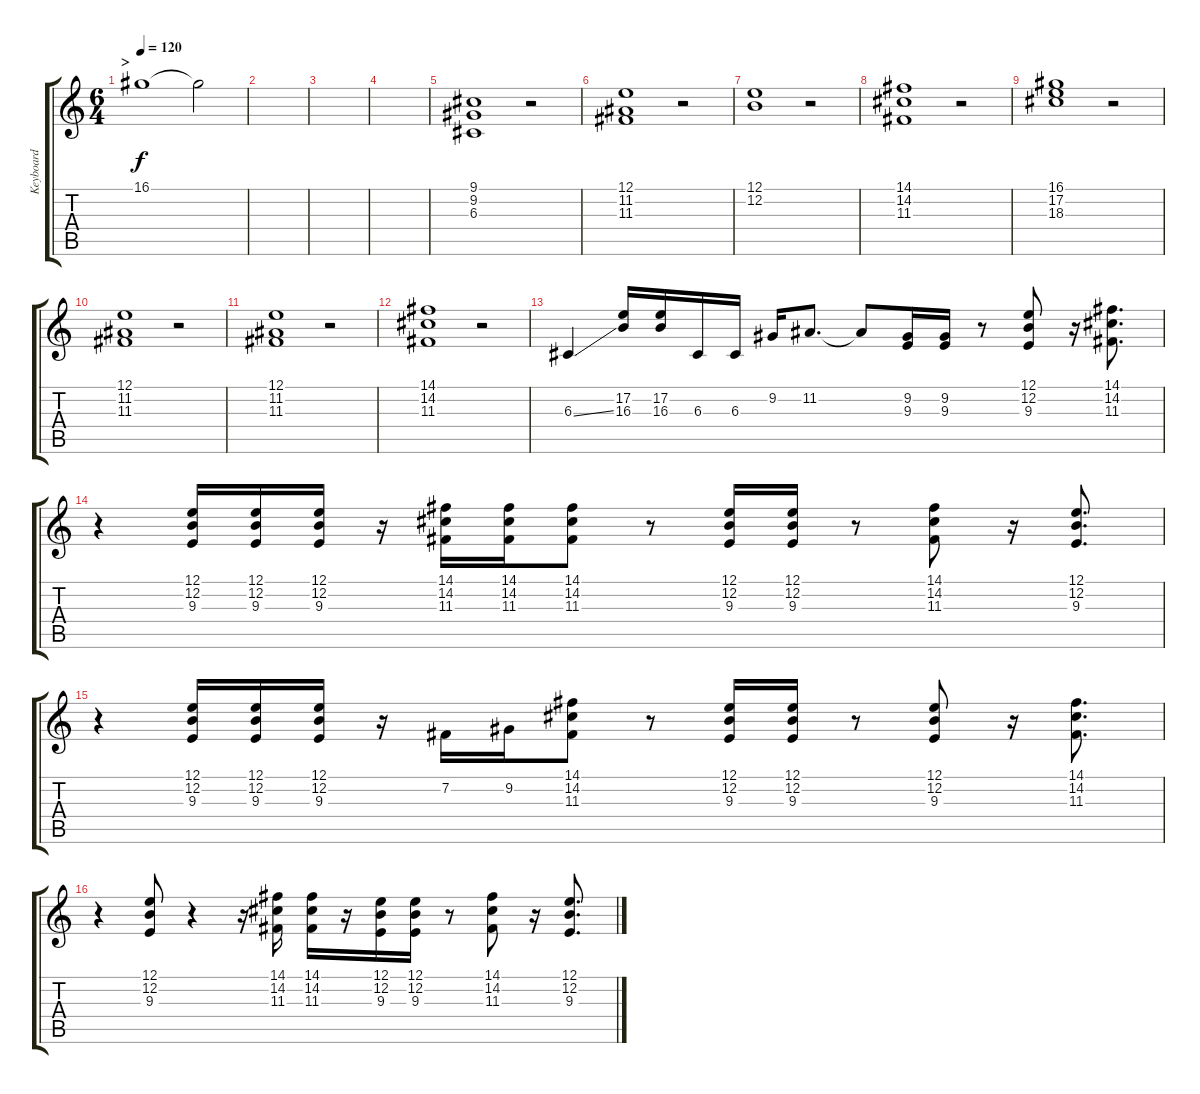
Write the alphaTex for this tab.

\track ("Keyboard" "Keyboard") {instrument stringensemble1}
\staff {score tabs}
\tuning (E4 B3 G3 D3 A2 E2) {hide}
\ts (6 4)
\section ("" ">")
\tempo 128
\tempo 120
\clef g2
\ks c
16.1{t}.1{dy f} 16.1{t}.2 |
|
|
|
(9.1 9.2 6.3).1 r.2 |
(12.1 11.2 11.3).1 r.2 |
(12.1 12.2).1 r.2 |
(14.1 14.2 11.3).1 r.2 |
(16.1 17.2 18.3).1 r.2 |
(12.1 11.2 11.3).1 r.2 |
(12.1 11.2 11.3).1 r.2 |
(14.1 14.2 11.3).1 r.2 |
6.3{ss}.4 (17.2 16.3).16 (17.2 16.3).16 6.3.16 6.3.16 9.2.16 11.2.8{d} 11.2{t}.8 (9.2 9.3).16 (9.2 9.3).16 r.8 (12.1 12.2 9.3).8 r.16 (14.1 14.2 11.3).8{d} |
r.4 (12.1 12.2 9.3).16 (12.1 12.2 9.3).16 (12.1 12.2 9.3).16 r.16 (14.1 14.2 11.3).16 (14.1 14.2 11.3).16 (14.1 14.2 11.3).8 r.8 (12.1 12.2 9.3).16 (12.1 12.2 9.3).16 r.8 (14.1 14.2 11.3).8 r.16 (12.1 12.2 9.3).8{d} |
r.4 (12.1 12.2 9.3).16 (12.1 12.2 9.3).16 (12.1 12.2 9.3).16 r.16 7.2.16 9.2.16 (14.1 14.2 11.3).8 r.8 (12.1 12.2 9.3).16 (12.1 12.2 9.3).16 r.8 (12.1 12.2 9.3).8 r.16 (14.1 14.2 11.3).8{d} |
r.4 (12.1 12.2 9.3).8 r.4 r.16 (14.1 14.2 11.3).16 (14.1 14.2 11.3).16 r.16 (12.1 12.2 9.3).16 (12.1 12.2 9.3).16 r.8 (14.1 14.2 11.3).8 r.16 (12.1 12.2 9.3).8{d}
